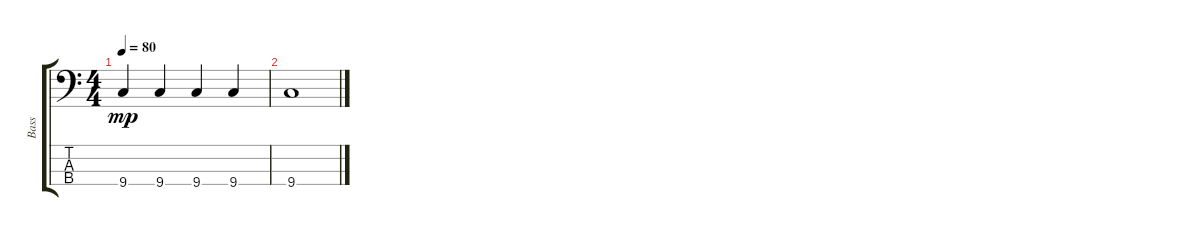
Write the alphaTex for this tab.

\track ("Bass" "Bass") {instrument electricbassfinger}
\staff {score tabs}
\tuning (Gb2 Db2 Ab1 Eb1) {hide}
\ts (4 4)
\tempo 80
\clef f4
\ks c
9.4.4{dy mp} 9.4.4 9.4.4 9.4.4 |
9.4.1
